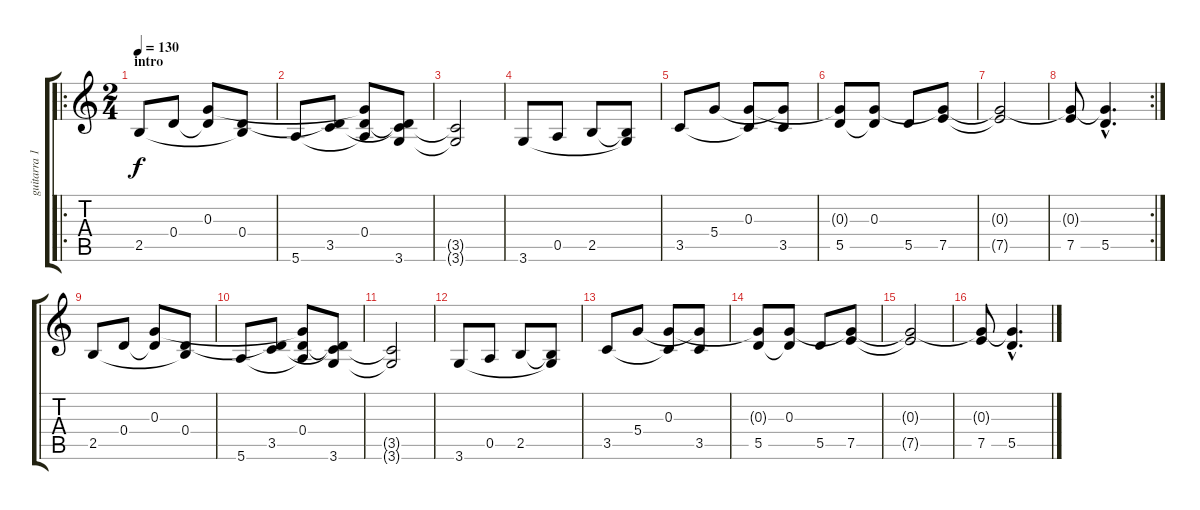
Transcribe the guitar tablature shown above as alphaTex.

\track ("guitarra 1" "guitarra 1") {instrument acousticguitarsteel}
\staff {score tabs}
\tuning (E4 B3 G3 D3 A2 E2) {hide}
\ro
\ts (2 4)
\section ("" "intro")
\tempo 130
\clef g2
\ks c
2.5.8{dy f instrument acousticguitarsteel} 0.4.8 (0.3 0.4{t}).8 (0.4 2.5{t}).8 |
5.6.8 (0.4{t} 3.5).8 (0.3{t} 0.4 5.6{t}).8 (0.4{t} 3.5{t} 3.6).8 |
(3.5{t} 3.6{t}).2 |
3.6.8 0.5.8 2.5.8 (2.5{t} 3.6{t}).8 |
3.5.8 5.4.8 (0.3 3.5{t}).8 (5.4{t} 3.5).8 |
(0.3{t} 5.5).8 (0.3 5.5{t}).8 5.5.8 (0.3{t} 7.5).8 |
(0.3{t} 7.5{t}).2 |
\rc 2
(0.3{t} 7.5).8 (0.3{hac t} 5.5{hac}).4{d} |
2.5.8 0.4.8 (0.3 0.4{t}).8 (0.4 2.5{t}).8 |
5.6.8 (0.4{t} 3.5).8 (0.3{t} 0.4 5.6{t}).8 (0.4{t} 3.5{t} 3.6).8 |
(3.5{t} 3.6{t}).2 |
3.6.8 0.5.8 2.5.8 (2.5{t} 3.6{t}).8 |
3.5.8 5.4.8 (0.3 3.5{t}).8 (5.4{t} 3.5).8 |
(0.3{t} 5.5).8 (0.3 5.5{t}).8 5.5.8 (0.3{t} 7.5).8 |
(0.3{t} 7.5{t}).2 |
(0.3{t} 7.5).8 (0.3{hac t} 5.5{hac}).4{d}
